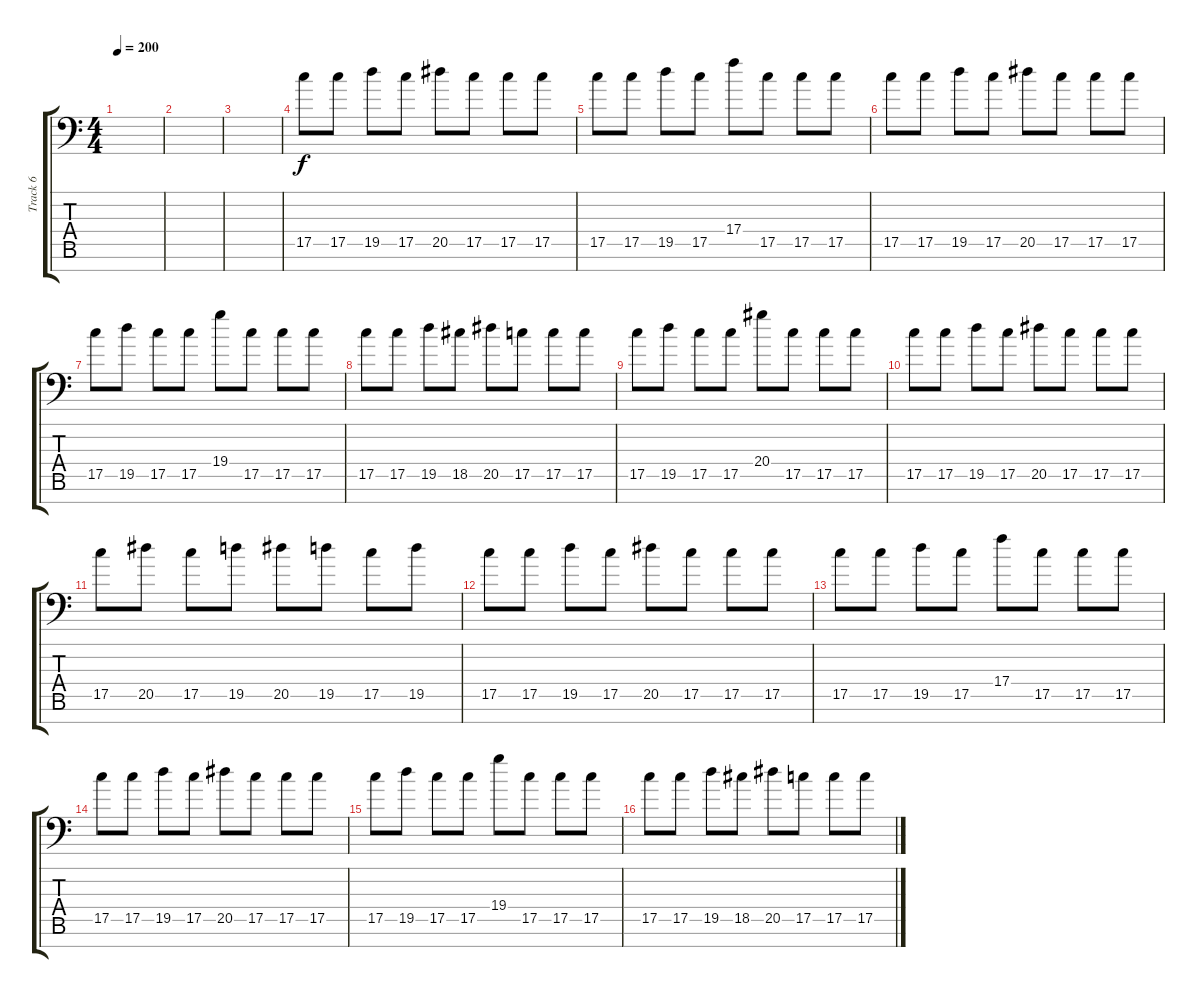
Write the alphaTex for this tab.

\track ("Track 6" "Track 6") {instrument distortionguitar}
\staff {score tabs}
\tuning (D4 A3 F3 C3 G2 D2 A1) {hide}
\ts (4 4)
\tempo 200
\clef f4
\ks c
|
|
|
17.5.8 17.5.8 19.5.8 17.5.8 20.5.8 17.5.8 17.5.8 17.5.8 |
17.5.8 17.5.8 19.5.8 17.5.8 17.4.8 17.5.8 17.5.8 17.5.8 |
17.5.8 17.5.8 19.5.8 17.5.8 20.5.8 17.5.8 17.5.8 17.5.8 |
17.5.8 19.5.8 17.5.8 17.5.8 19.4.8 17.5.8 17.5.8 17.5.8 |
17.5.8 17.5.8 19.5.8 18.5.8 20.5.8 17.5.8 17.5.8 17.5.8 |
17.5.8 19.5.8 17.5.8 17.5.8 20.4.8 17.5.8 17.5.8 17.5.8 |
17.5.8 17.5.8 19.5.8 17.5.8 20.5.8 17.5.8 17.5.8 17.5.8 |
17.5.8 20.5.8 17.5.8 19.5.8 20.5.8 19.5.8 17.5.8 19.5.8 |
17.5.8 17.5.8 19.5.8 17.5.8 20.5.8 17.5.8 17.5.8 17.5.8 |
17.5.8 17.5.8 19.5.8 17.5.8 17.4.8 17.5.8 17.5.8 17.5.8 |
17.5.8 17.5.8 19.5.8 17.5.8 20.5.8 17.5.8 17.5.8 17.5.8 |
17.5.8 19.5.8 17.5.8 17.5.8 19.4.8 17.5.8 17.5.8 17.5.8 |
17.5.8 17.5.8 19.5.8 18.5.8 20.5.8 17.5.8 17.5.8 17.5.8
